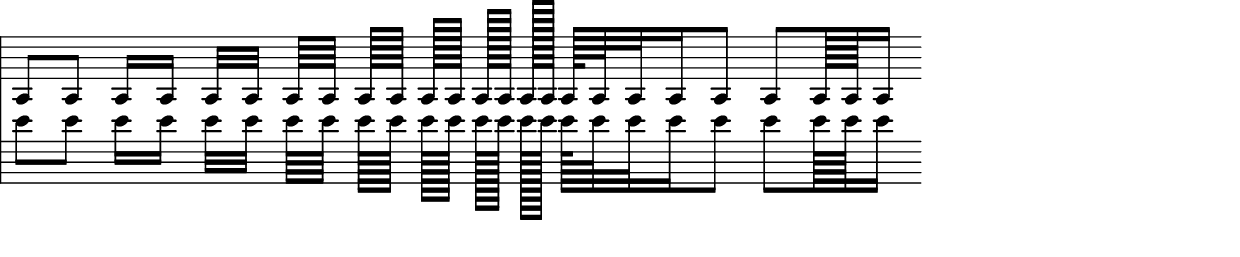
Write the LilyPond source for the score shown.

%% Generated by lilypond-book
%% Options: [exampleindent=10.16\mm,indent=0\mm,line-width=160\mm]
\include "lilypond-book-preamble.ly"


% ****************************************************************
% Start cut-&-pastable-section
% ****************************************************************



\paper {
  indent = 0\mm
  line-width = 160\mm
  % offset the left padding, also add 1mm as lilypond creates cropped
  % images with a little space on the right
  line-width = #(- line-width (* mm  3.000000) (* mm 1))
}

\layout {
  
}





% ****************************************************************
% ly snippet:
% ****************************************************************
\sourcefilename "/home/gub/NewGub/gub/target/linux-x86/src/lilypond-git.sv.gnu.org--lilypond.git-release-unstable/input/regression/beaming-more-than-4-beams-normal-size.ly"
\sourcefileline 0

\version "2.21.0"

\header{
texidoc="
Inside-staff beams should align with staff lines (sit, straddle, hang) as
smoothly as possible (standard-sized beams).  The outside-staff beams do not
interfere with staff lines, so the inside-staff beams are more important when
it comes to beam quanting/@/scoring/@/positioning."
}

\layout {
  indent = 0
  ragged-right = ##t
  \context {
    \Staff
    \omit Clef
    \omit TimeSignature
  }
}

testMusic = {
  \cadenzaOn
   a8[ 8]
   16[ 16]
   32[ 32]
   64[ 64]
   128[ 128]
   256[ 256]
   512[ 512]
   1024[ 1024]
   128[ 64 32 16 8]
   8[ 128 128 16]
}

<<
  \new Staff \testMusic
  \new Staff \transpose a c''' \testMusic
>>



% ****************************************************************
% end ly snippet
% ****************************************************************
